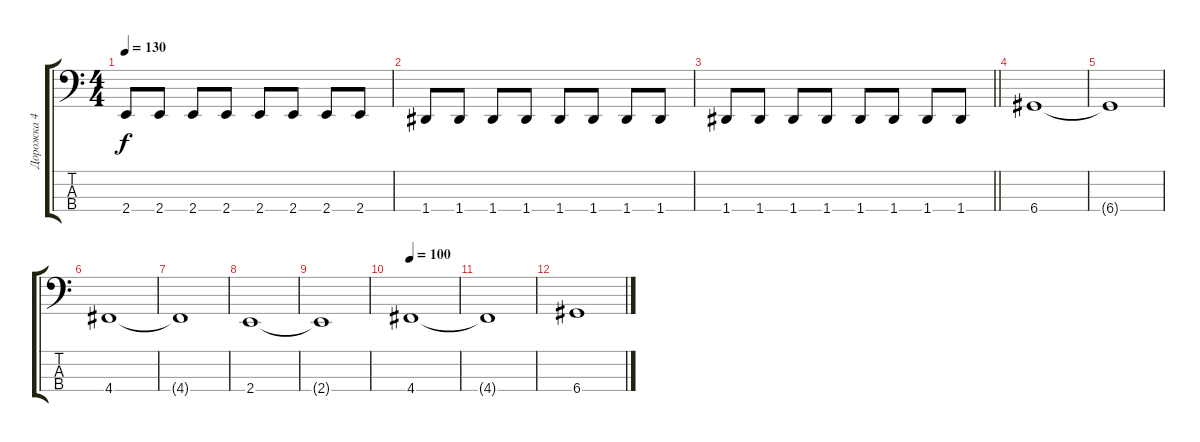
\track ("Дорожка 4" "Дорожка 4") {instrument slapbass1}
\staff {score tabs}
\tuning (G2 D2 A1 D1) {hide}
\ts (4 4)
\tempo 130
\clef f4
\ks c
2.4.8{dy f} 2.4.8 2.4.8 2.4.8 2.4.8 2.4.8 2.4.8 2.4.8 |
1.4.8 1.4.8 1.4.8 1.4.8 1.4.8 1.4.8 1.4.8 1.4.8 |
\barLineRight lightlight
1.4.8 1.4.8 1.4.8 1.4.8 1.4.8 1.4.8 1.4.8 1.4.8 |
6.4.1 |
6.4{t}.1 |
4.4.1 |
4.4{t}.1 |
2.4.1 |
2.4{t}.1 |
\tempo 100
4.4.1 |
4.4{t}.1 |
6.4.1
